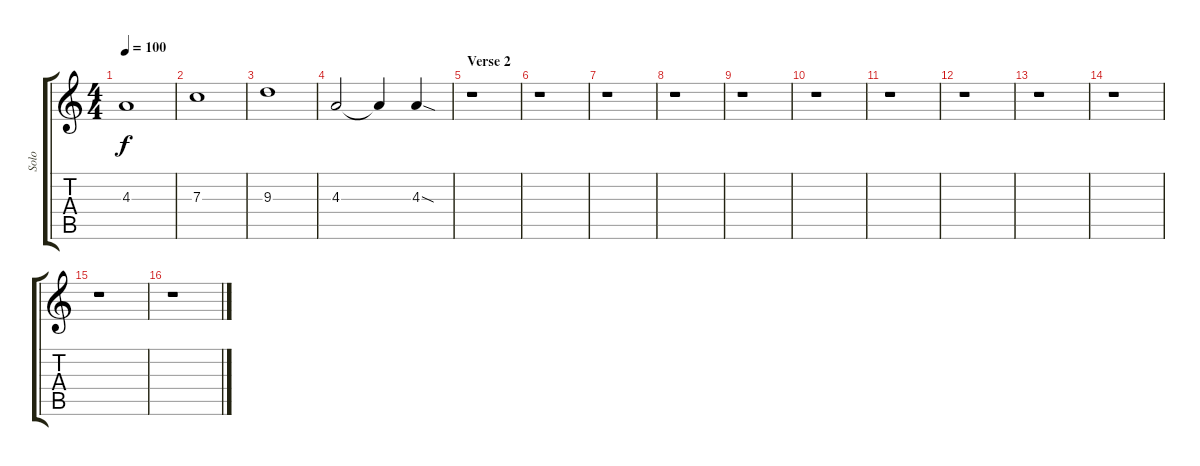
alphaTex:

\track ("Solo" "Solo") {instrument overdrivenguitar}
\staff {score tabs}
\tuning (D4 A3 F3 C3 G2 D2) {hide}
\ts (4 4)
\tempo 100
\clef g2
\ks c
4.3.1{dy f volume 10} |
7.3.1 |
9.3.1{volume 9} |
4.3.2{volume 8} 4.3{t}.4 4.3{sod}.4 |
\section ("" "Verse 2")
r.1 |
r.1 |
r.1 |
r.1 |
r.1 |
r.1 |
r.1 |
r.1 |
r.1 |
r.1 |
r.1 |
r.1
